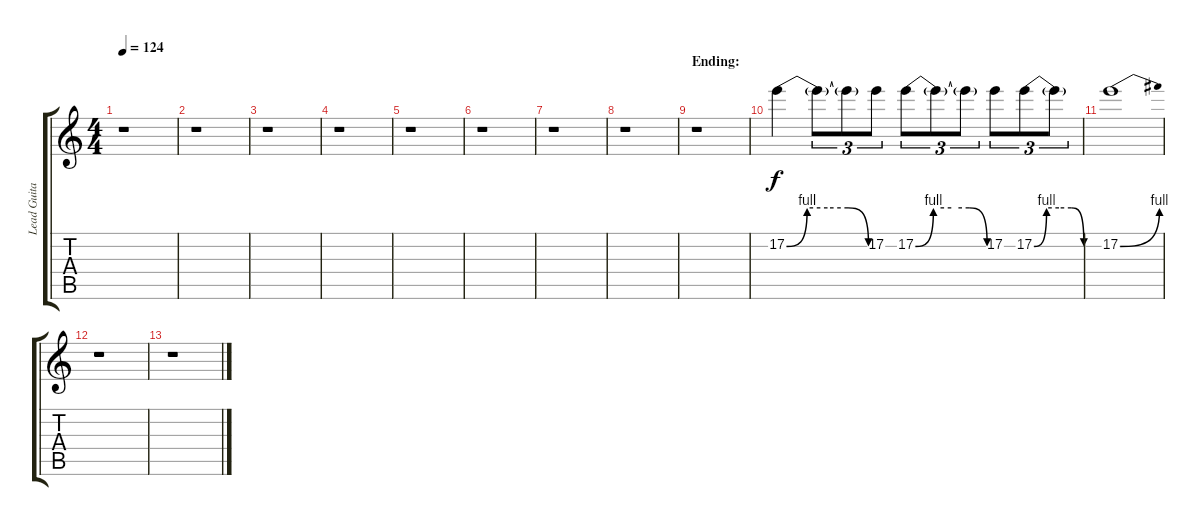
\track ("Lead Guitar I" "Lead Guita") {instrument distortionguitar}
\staff {score tabs}
\tuning (E4 B3 G3 D3 A2 E2) {hide}
\ts (4 4)
\tempo 124
\clef g2
\ks c
r.1{dy f} |
r.1 |
r.1 |
r.1 |
r.1 |
r.1 |
r.1 |
r.1 |
\section ("" "Ending:")
r.1 |
17.2{be (custom 0 0 15 4 30 4 45 4 60 0)}.4 17.2{t}.8{tu (3 2)} 17.2{t}.8{tu (3 2)} 17.2.8{tu (3 2)} 17.2{be (custom 0 0 15 4 30 4 45 4 60 0)}.8{tu (3 2)} 17.2{t}.8{tu (3 2)} 17.2{t}.8{tu (3 2)} 17.2.8{tu (3 2)} 17.2{be (custom 0 0 15 4 30 4 45 4 60 0)}.8{tu (3 2)} 17.2{t}.8{tu (3 2)} |
17.2{be (bend 0 0 60 4)}.1 |
r.1 |
r.1
